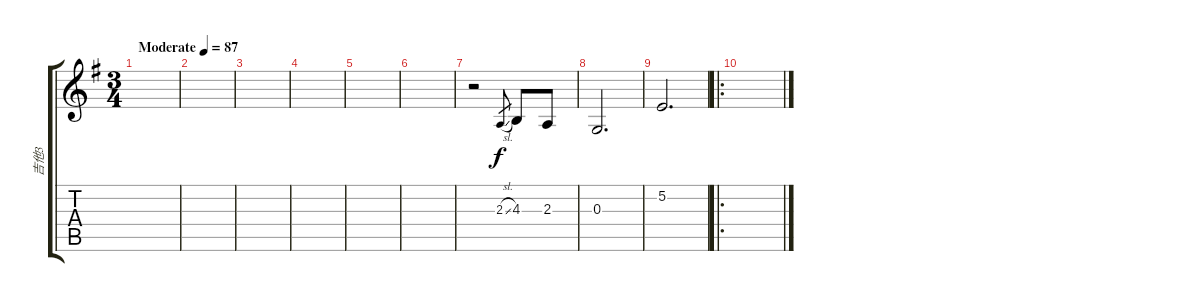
\track ("吉他3" "吉他3") {instrument acousticgrandpiano}
\staff {score tabs}
\tuning (E4 B3 G3 D3 A2 E2) {hide}
\ts (3 4)
\tempo (87 "Moderate")
\clef g2
\ks g
|
|
|
|
|
|
r.2 2.3{sl}.8{gr} 4.3.8 2.3.8 |
0.3.2{d} |
5.2.2{d} |
\ro
